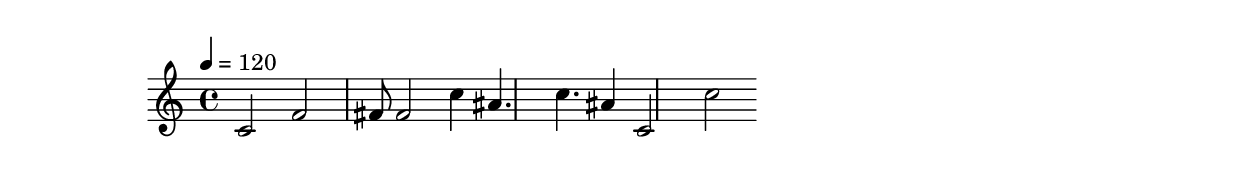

    \version "2.20.0"

    \score {
    \fixed c' {
        \tempo 4 = 120
        \clef treble
        \key c \major
        \time 4/4

        c 2 f 2 fis 8 fis 2 c' 4 ais 4. c' 4. ais 4 c 2 c' 2 
    }
    }
